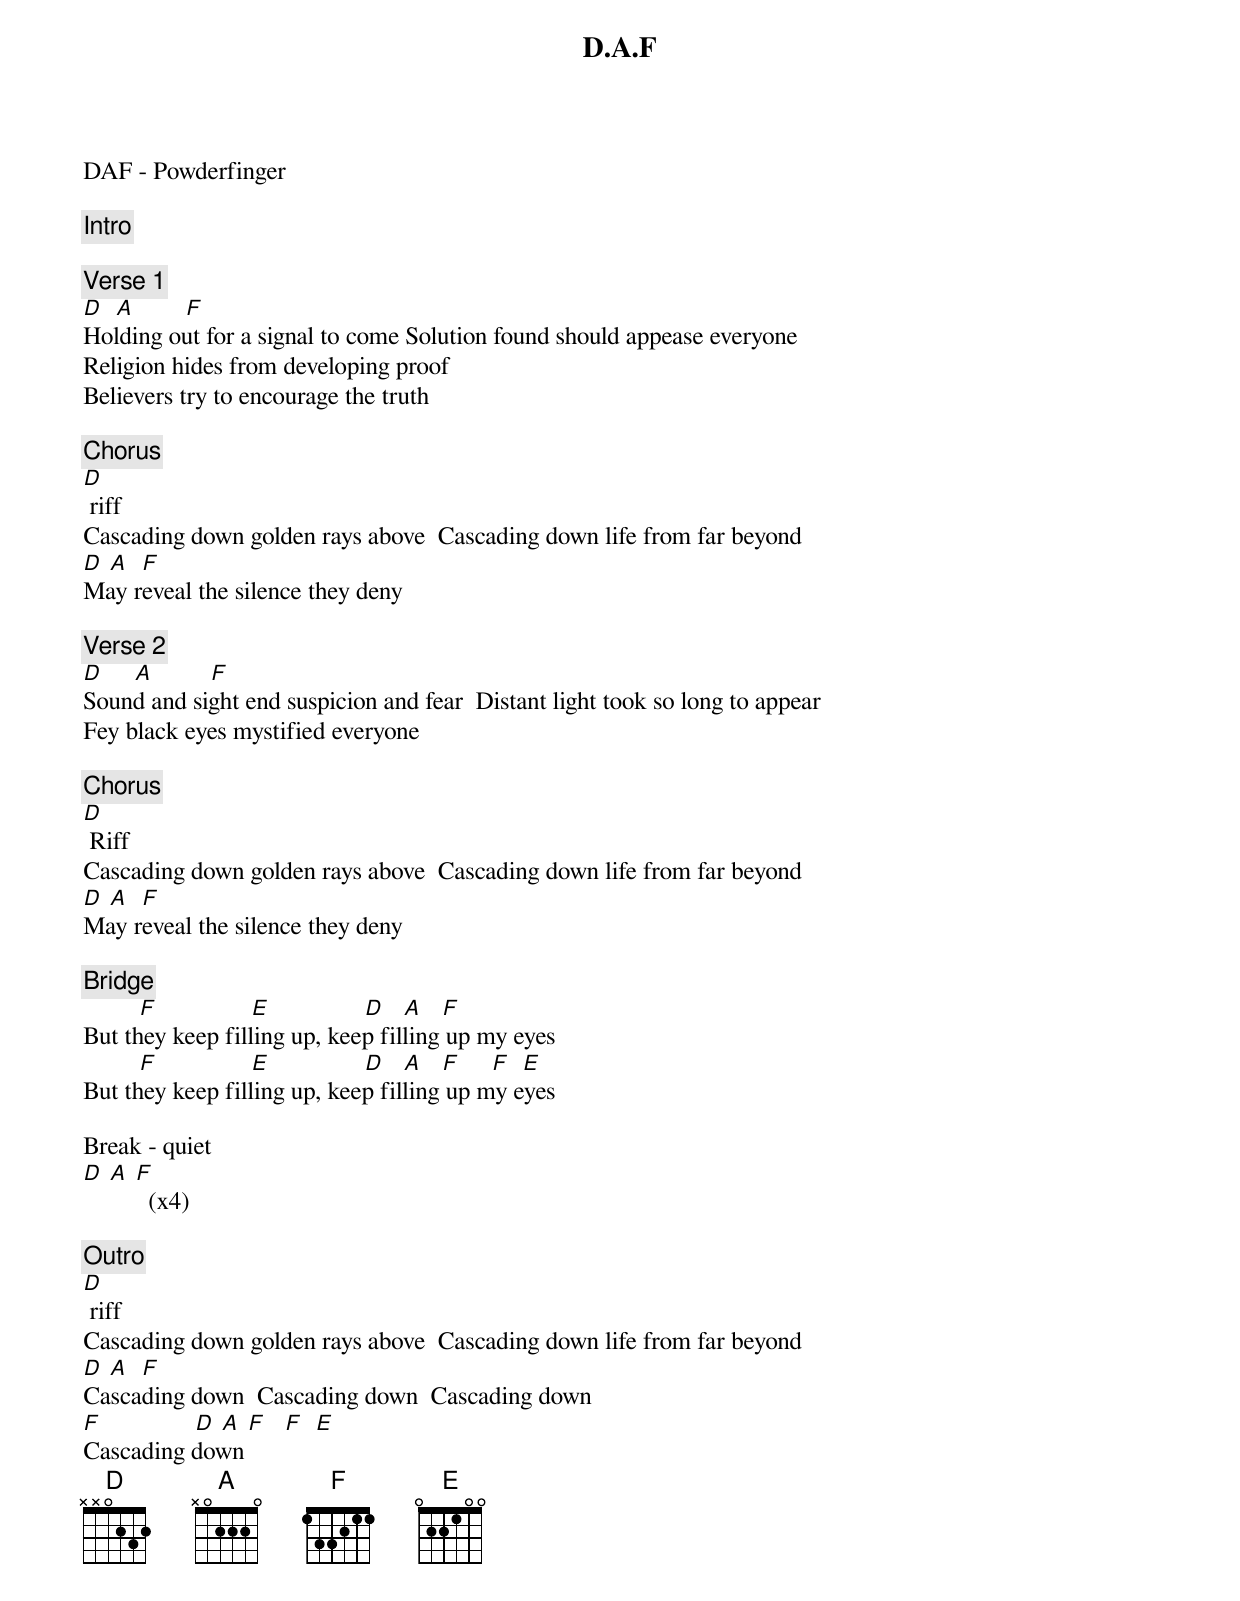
{title: D.A.F}
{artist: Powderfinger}
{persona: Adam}
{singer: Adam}
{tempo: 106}
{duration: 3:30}
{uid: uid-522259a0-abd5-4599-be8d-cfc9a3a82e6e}
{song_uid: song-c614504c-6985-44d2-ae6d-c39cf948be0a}



DAF - Powderfinger

{comment: Intro}

{comment: Verse 1}
[D]  [A]        [F]
Holding out for a signal to come	Solution found should appease everyone
Religion hides from developing proof
Believers try to encourage the truth

{comment: Chorus}
[D] riff
Cascading down golden rays above	 Cascading down life from far beyond
[D] [A]  [F]
May reveal the silence they deny

{comment: Verse 2}
[D]     [A]         [F]
Sound and sight end suspicion and fear  Distant light took so long to appear
Fey black eyes mystified everyone

{comment: Chorus}
[D] Riff
Cascading down golden rays above	 Cascading down life from far beyond
[D] [A]  [F]
May reveal the silence they deny

{comment: Bridge}
         [F]               [E]              	[D]   [A]   [F]
But they keep filling up, keep filling up my eyes
         [F]               [E]              	[D]   [A]   [F]  			[F] 	[E]
But they keep filling up, keep filling up my eyes

Break - quiet
[D] [A] [F]  (x4)

{comment: Outro}
[D] riff
Cascading down golden rays above		Cascading down life from far beyond
[D] [A]  [F]
Cascading down		Cascading down		Cascading down
[F]            			[D] [A] [F]  	[F] 	[E]
Cascading down
